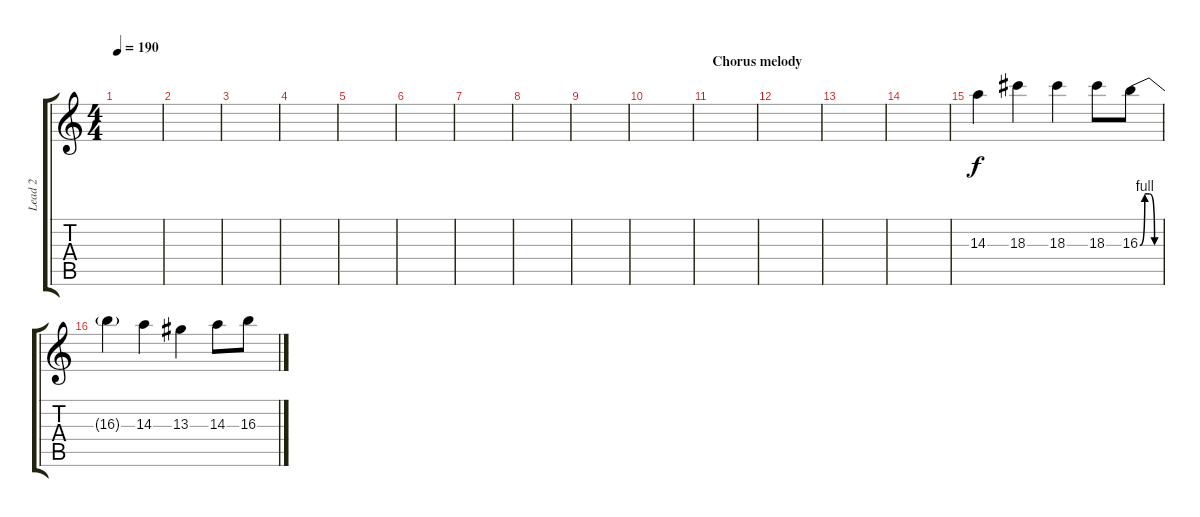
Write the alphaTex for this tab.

\track ("Lead 2" "Lead 2") {instrument distortionguitar}
\staff {score tabs}
\tuning (E4 B3 G3 D3 A2 E2) {hide}
\ts (4 4)
\tempo 190
\clef g2
\ks c
|
|
|
|
|
|
|
|
|
|
\section ("" "Chorus melody")
|
|
|
|
14.3.4 18.3.4 18.3.4 18.3.8 16.3{be (custom 0 0 15 4 30 4 45 0 60 0)}.8 |
16.3{t}.4 14.3.4 13.3.4 14.3.8 16.3.8
